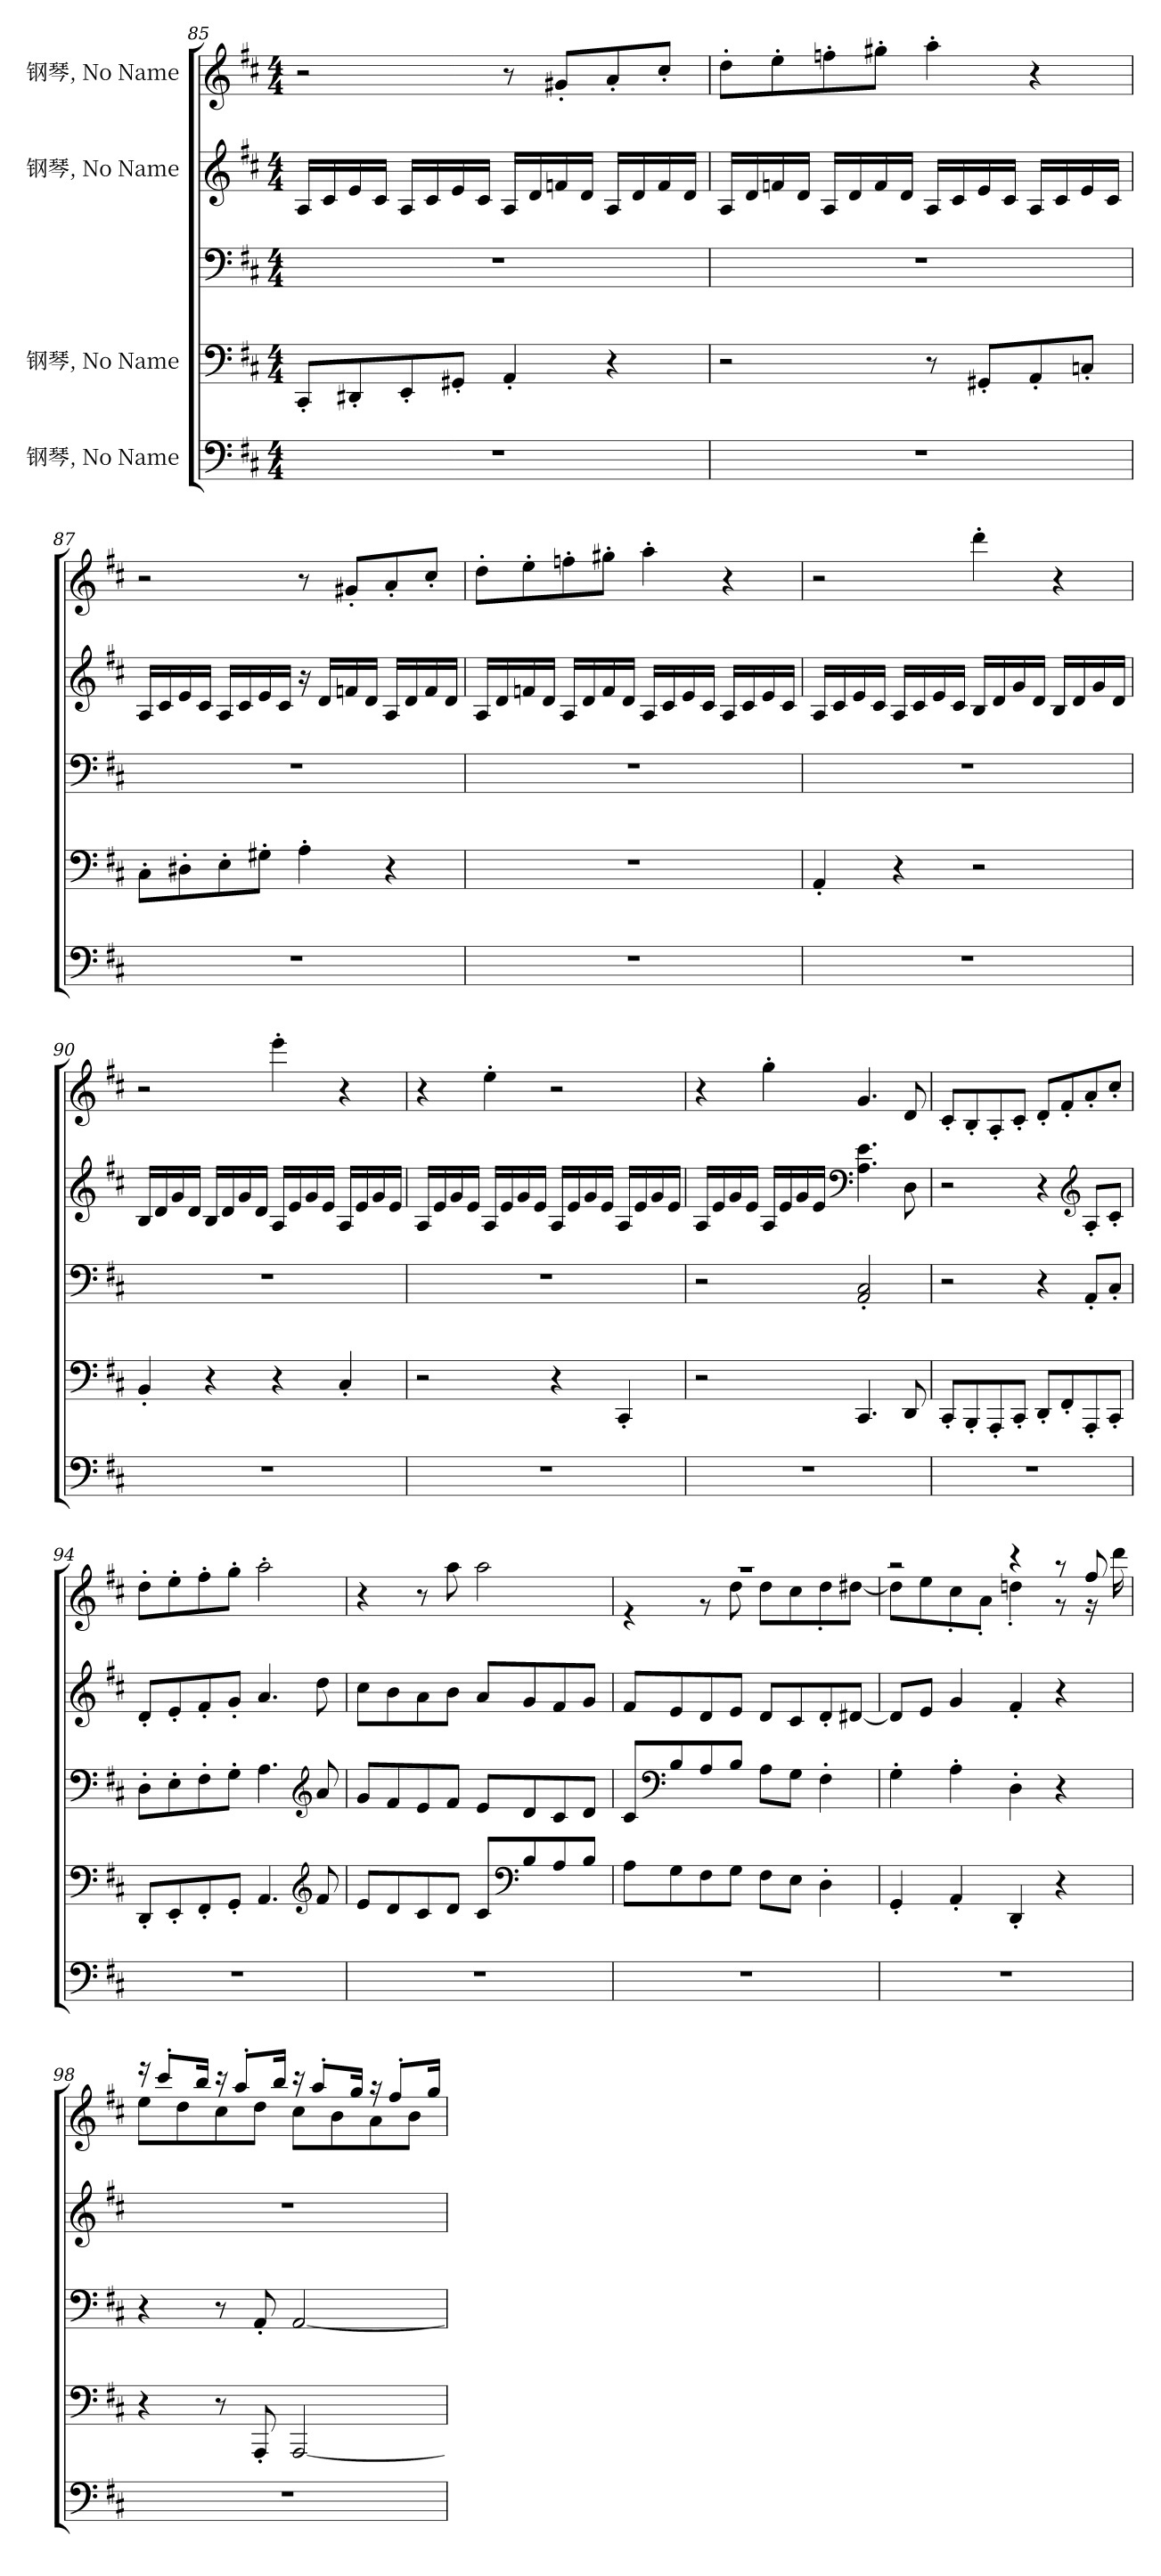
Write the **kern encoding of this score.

**kern	**kern	**kern	**kern	**kern
*part4	*part3	*part3	*part2	*part1
*staff5	*staff4	*staff3	*staff2	*staff1
*I"钢琴, No Name	*I"钢琴, No Name	*	*I"钢琴, No Name	*I"钢琴, No Name
!!LO:LB:g=z
*clefF4	*clefF4	*clefF4	*clefG2	*clefG2
*k[f#c#]	*k[f#c#]	*k[f#c#]	*k[f#c#]	*k[f#c#]
*M4/4	*M4/4	*M4/4	*M4/4	*M4/4
=85	=85	=85	=85	=85
1r	8CC#'/L	1r	16A/LL	2r
.	.	.	16c#/	.
.	8DD#X'/	.	16e/	.
.	.	.	16c#/JJ	.
.	8EE'/	.	16A/LL	.
.	.	.	16c#/	.
.	8GG#X'/J	.	16e/	.
.	.	.	16c#/JJ	.
.	4AA'/	.	16A/LL	8r
.	.	.	16d/	.
.	.	.	16fn/	8g#X'/L
.	.	.	16d/JJ	.
.	4r	.	16A/LL	8a'/
.	.	.	16d/	.
.	.	.	16f/	8cc#'/J
.	.	.	16d/JJ	.
=86	=86	=86	=86	=86
1r	2r	1r	16A/LL	8dd'\L
.	.	.	16d/	.
.	.	.	16fn/	8ee'\
.	.	.	16d/JJ	.
.	.	.	16A/LL	8ffn'\
.	.	.	16d/	.
.	.	.	16f/	8gg#X'\J
.	.	.	16d/JJ	.
*	*	*	*	*MM161
.	8r	.	16A/LL	4aa'\
.	.	.	16c#/	.
.	8GG#X'/L	.	16e/	.
.	.	.	16c#/JJ	.
.	8AA'/	.	16A/LL	4r
.	.	.	16c#/	.
.	8Cn'/J	.	16e/	.
.	.	.	16c#/JJ	.
!!LO:PB:g=z
=87	=87	=87	=87	=87
1r	8C#'\L	1r	16A/LL	2r
.	.	.	16c#/	.
.	8D#X'\	.	16e/	.
.	.	.	16c#/JJ	.
.	8E'\	.	16A/LL	.
.	.	.	16c#/	.
.	8G#X'\J	.	16e/	.
.	.	.	16c#/JJ	.
.	4A'\	.	16r	8r
.	.	.	16d/LL	.
.	.	.	16fn/	8g#X'/L
.	.	.	16d/JJ	.
.	4r	.	16A/LL	8a'/
.	.	.	16d/	.
.	.	.	16f/	8cc#'/J
.	.	.	16d/JJ	.
=88	=88	=88	=88	=88
1r	1r	1r	16A/LL	8dd'\L
.	.	.	16d/	.
.	.	.	16fn/	8ee'\
.	.	.	16d/JJ	.
.	.	.	16A/LL	8ffn'\
.	.	.	16d/	.
.	.	.	16f/	8gg#X'\J
.	.	.	16d/JJ	.
*	*	*	*	*MM161
.	.	.	16A/LL	4aa'\
.	.	.	16c#/	.
.	.	.	16e/	.
.	.	.	16c#/JJ	.
.	.	.	16A/LL	4r
.	.	.	16c#/	.
.	.	.	16e/	.
.	.	.	16c#/JJ	.
!!LO:LB:g=z
=89	=89	=89	=89	=89
*	*	*	*	*MM161
1r	4AA'/	1r	16A/LL	2r
.	.	.	16c#/	.
.	.	.	16e/	.
.	.	.	16c#/JJ	.
.	4r	.	16A/LL	.
.	.	.	16c#/	.
.	.	.	16e/	.
.	.	.	16c#/JJ	.
*	*	*	*	*MM161
.	2r	.	16B/LL	4ddd'\
.	.	.	16d/	.
.	.	.	16g/	.
.	.	.	16d/JJ	.
.	.	.	16B/LL	4r
.	.	.	16d/	.
.	.	.	16g/	.
.	.	.	16d/JJ	.
=90	=90	=90	=90	=90
*	*	*	*	*MM161
1r	4BB'/	1r	16B/LL	2r
.	.	.	16d/	.
.	.	.	16g/	.
.	.	.	16d/JJ	.
.	4r	.	16B/LL	.
.	.	.	16d/	.
.	.	.	16g/	.
.	.	.	16d/JJ	.
*	*	*	*	*MM161
.	4r	.	16A/LL	4eee'\
.	.	.	16e/	.
.	.	.	16g/	.
.	.	.	16e/JJ	.
*	*	*	*	*MM161
.	4C#'/	.	16A/LL	4r
.	.	.	16e/	.
.	.	.	16g/	.
.	.	.	16e/JJ	.
!!LO:PB:g=z
=91	=91	=91	=91	=91
1r	2r	1r	16A/LL	4r
.	.	.	16e/	.
.	.	.	16g/	.
.	.	.	16e/JJ	.
*	*	*	*	*MM161
.	.	.	16A/LL	4ee'\
.	.	.	16e/	.
.	.	.	16g/	.
.	.	.	16e/JJ	.
.	4r	.	16A/LL	2r
.	.	.	16e/	.
.	.	.	16g/	.
.	.	.	16e/JJ	.
.	4CC#'/	.	16A/LL	.
.	.	.	16e/	.
.	.	.	16g/	.
.	.	.	16e/JJ	.
=92	=92	=92	=92	=92
1r	2r	2r	16A/LL	4r
.	.	.	16e/	.
.	.	.	16g/	.
.	.	.	16e/JJ	.
.	.	.	16A/LL	4gg'\
.	.	.	16e/	.
.	.	.	16g/	.
.	.	.	16e/JJ	.
*	*	*	*clefF4	*
*	*	*	*	*MM22
.	4.CC#/	2AA/' 2C#/'	4.A\ 4.e\	4.g/
*	*	*	*	*MM161
.	8DD/	.	8D\	8d/
=93	=93	=93	=93	=93
*	*	*	*	*MM162
1r	8CC#'/L	2r	2r	8c#'/L
.	8BBB'/	.	.	8B'/
.	8AAA'/	.	.	8A'/
.	8CC#'/J	.	.	8c#'/J
.	8DD'/L	4r	4r	8d'/L
.	8FF#'/	.	.	8f#'/
*	*	*	*clefG2	*
.	8AAA'/	8AA'/L	8A'/L	8a'/
.	8CC#'/J	8C#'/J	8c#'/J	8cc#'/J
!!LO:LB:g=z
=94	=94	=94	=94	=94
1r	8DD'/L	8D'\L	8d'/L	8dd'\L
.	8EE'/	8E'\	8e'/	8ee'\
.	8FF#'/	8F#'\	8f#'/	8ff#'\
.	8GG'/J	8G'\J	8g'/J	8gg'\J
*	*	*	*	*MM60
.	4.AA/	4.A\	4.a/	2aa'\
*	*clefG2	*clefG2	*	*
.	8f#/	8a/	8dd\	.
=95	=95	=95	=95	=95
1r	8e/L	8g/L	8cc#\L	4r
.	8d/	8f#/	8b\	.
.	8c#/	8e/	8a\	8r
.	8d/J	8f#/J	8b\J	8aa\
*	*	*	*	*MM162
.	8c#/L	8e/L	8a/L	2aa\
*	*clefF4	*	*	*
.	8B/	8d/	8g/	.
.	8A/	8c#/	8f#/	.
.	8B/J	8d/J	8g/J	.
=96	=96	=96	=96	=96
*	*	*	*	*^
1r	8A\L	8c#/L	8f#/L	1r	4r
*	*	*clefF4	*	*	*
.	8G\	8B/	8e/	.	.
.	8F#\	8A/	8d/	.	8r
.	8G\J	8B/J	8e/J	.	8dd\
.	8F#\L	8A\L	8d/L	.	8dd\L
.	8E\J	8G\J	8c#/	.	8cc#\
.	4D'\	4F#'\	8d'/	.	8dd'\
.	.	.	[8d#X/J	.	[8dd#X\J
=97	=97	=97	=97	=97	=97
1r	4GG'/	4G'\	8d#/L]	2r	8dd#\L]
.	.	.	8e/J	.	8ee\
.	4AA'/	4A'\	4g/	.	8cc#'\
.	.	.	.	.	8a'\J
.	4DD'/	4D'\	4f#'/	4r	4ddn'\
*	*	*	*	*MM114	*
.	4r	4r	4r	8r	8r
*	*	*	*	*MM162	*
.	.	.	.	8ff#/	16r
.	.	.	.	.	16ddd\
!!LO:PB:g=z	!!
=98	=98	=98	=98	=98	=98
1r	4r	4r	1r	16r	8ee\L
.	.	.	.	8ccc#'/L	.
.	.	.	.	.	8dd\
.	.	.	.	16bb/Jk	.
.	8r	8r	.	16r	8cc#\
.	.	.	.	8aa'/L	.
.	8AAA'/	8AA'/	.	.	8dd\J
*	*	*	*	*MM159	*
.	.	.	.	16bb/Jk	.
*	*	*	*	*MM162	*
.	[2AAA/	[2AA/	.	16r	8cc#\L
.	.	.	.	8aa'/L	.
.	.	.	.	.	8b\
.	.	.	.	16gg/Jk	.
.	.	.	.	16r	8a\
.	.	.	.	8ff#'/L	.
.	.	.	.	.	8b\J
.	.	.	.	16gg/Jk	.
*	*	*	*	*v	*v
=	=	=	=	=
*-	*-	*-	*-	*-
